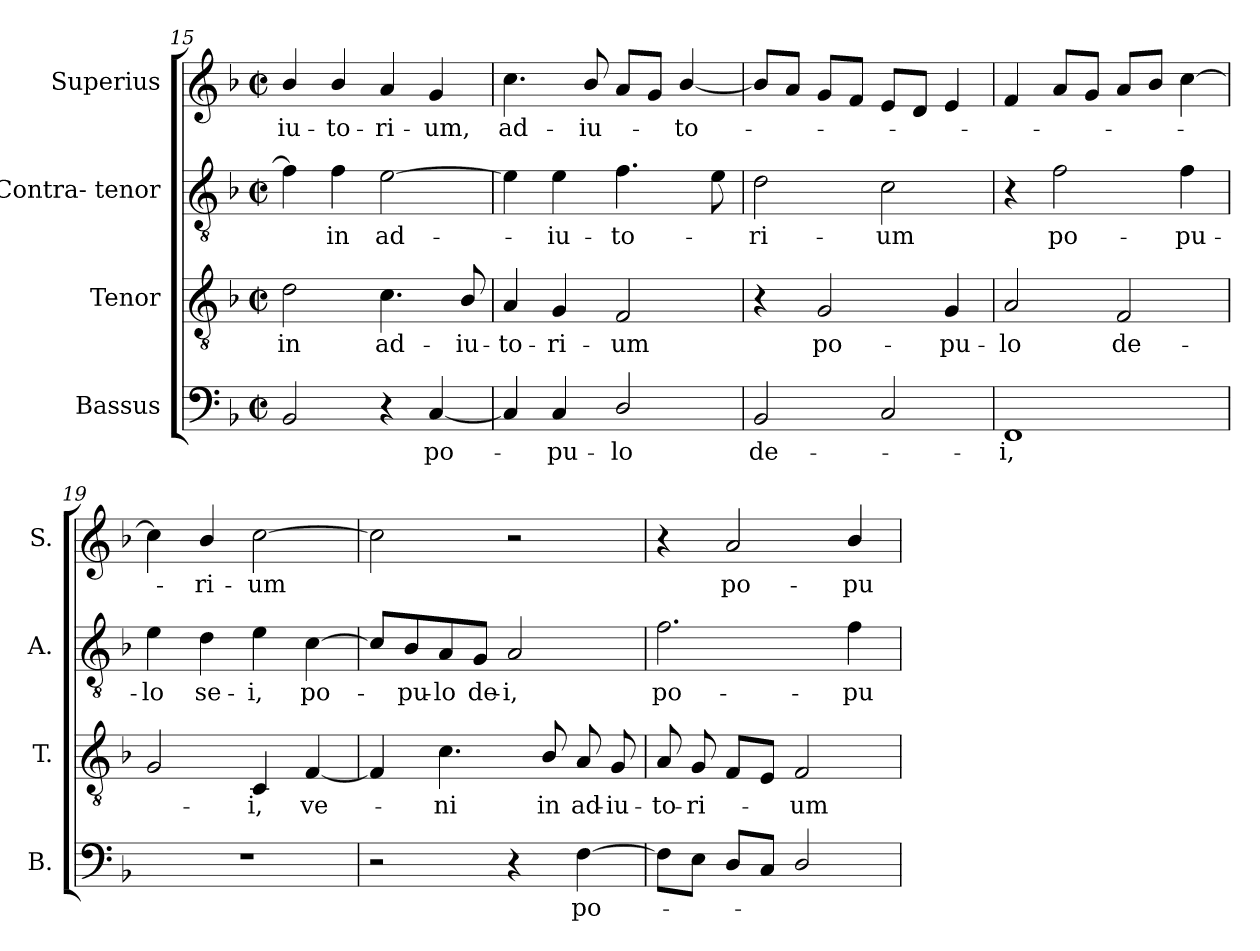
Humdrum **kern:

**kern	**text	**kern	**text	**kern	**text	**kern	**text
*part4	*part4	*part3	*part3	*part2	*part2	*part1	*part1
*staff4	*staff4	*staff3	*staff3	*staff2	*staff2	*staff1	*staff1
*I"Bassus	*	*I"Tenor	*	*I"Contra- tenor	*	*I"Superius	*
*I'B.	*	*I'T.	*	*I'A.	*	*I'S.	*
!!LO:LB:g=z
*clefF4	*	*clefGv2	*	*clefGv2	*	*clefG2	*
*	*	*ITrd7c12	*	*ITrd7c12	*	*	*
*k[b-]	*	*k[b-]	*	*k[b-]	*	*k[b-]	*
*F:	*	*F:	*	*F:	*	*F:	*
*M2/2	*	*M2/2	*	*M2/2	*	*M2/2	*
*met(c|)	*	*met(c|)	*	*met(c|)	*	*met(c|)	*
=15	=15	=15	=15	=15	=15	=15	=15
!	!	!	!LO:LY:b:color=#000000	!	!	!	!
!	!	!	!	!	!	!	!LO:LY:b:color=#000000
2BB-i/	.	2Di\	in	4Fi\]	.	4b-i/	-iu-
!	!	!	!	!	!LO:LY:b:color=#000000	!	!
!	!	!	!	!	!	!	!LO:LY:b:color=#000000
.	.	.	.	4Fi\	in	4b-i/	-to-
!	!	!	!LO:LY:b:color=#000000	!	!	!	!
!	!	!	!	!	!LO:LY:b:color=#000000	!	!
!	!	!	!	!	!	!	!LO:LY:b:color=#000000
4r	.	4.Ci\	ad-	[2Ei\	ad-	4ai/	-ri-
!	!LO:LY:b:color=#000000	!	!	!	!	!	!
!	!	!	!	!	!	!	!LO:LY:b:color=#000000
[4Ci/	po-	.	.	.	.	4gi/	-um,
!	!	!	!LO:LY:b:color=#000000	!	!	!	!
.	.	8BB-i/	-iu-	.	.	.	.
=16	=16	=16	=16	=16	=16	=16	=16
!	!	!	!LO:LY:b:color=#000000	!	!	!	!
!	!	!	!	!	!	!	!LO:LY:b:color=#000000
4Ci/]	.	4AAi/	-to-	4Ei\]	.	4.cci\	ad-
!	!LO:LY:b:color=#000000	!	!	!	!	!	!
!	!	!	!LO:LY:b:color=#000000	!	!	!	!
!	!	!	!	!	!LO:LY:b:color=#000000	!	!
4Ci/	-pu-	4GGi/	-ri-	4Ei\	-iu-	.	.
!	!	!	!	!	!	!	!LO:LY:b:color=#000000
.	.	.	.	.	.	8b-i/	-iu-
!	!LO:LY:b:color=#000000	!	!	!	!	!	!
!	!	!	!LO:LY:b:color=#000000	!	!	!	!
!	!	!	!	!	!LO:LY:b:color=#000000	!	!
2Di/	-lo	2FFi/	-um	4.Fi\	-to-	8ai/L	.
.	.	.	.	.	.	8gi/J	.
!	!	!	!	!	!	!	!LO:LY:b:color=#000000
.	.	.	.	.	.	[4b-i/	-to-
.	.	.	.	8Ei\	.	.	.
=17	=17	=17	=17	=17	=17	=17	=17
!	!LO:LY:b:color=#000000	!	!	!	!	!	!
!	!	!	!	!	!LO:LY:b:color=#000000	!	!
2BB-i/	de-	4r	.	2Di\	-ri-	8b-i/L]	.
.	.	.	.	.	.	8ai/J	.
!	!	!	!LO:LY:b:color=#000000	!	!	!	!
.	.	2GGi/	po-	.	.	8gi/L	.
.	.	.	.	.	.	8fi/J	.
!	!	!	!	!	!LO:LY:b:color=#000000	!	!
2Ci/	.	.	.	2Ci\	-um	8ei/L	.
.	.	.	.	.	.	8di/J	.
!	!	!	!LO:LY:b:color=#000000	!	!	!	!
.	.	4GGi/	-pu-	.	.	4ei/	.
=18	=18	=18	=18	=18	=18	=18	=18
!	!LO:LY:b:color=#000000	!	!	!	!	!	!
!	!	!	!LO:LY:b:color=#000000	!	!	!	!
1FFi	-i,	2AAi/	-lo	4r	.	4fi/	.
!	!	!	!	!	!LO:LY:b:color=#000000	!	!
.	.	.	.	2Fi\	po-	8ai/L	.
.	.	.	.	.	.	8gi/J	.
!	!	!	!LO:LY:b:color=#000000	!	!	!	!
.	.	2FFi/	de-	.	.	8ai/L	.
.	.	.	.	.	.	8b-i/J	.
!	!	!	!	!	!LO:LY:b:color=#000000	!	!
.	.	.	.	4Fi\	-pu-	[4cci\	.
=19	=19	=19	=19	=19	=19	=19	=19
!	!	!	!	!	!LO:LY:b:color=#000000	!	!
1r	.	2GGi/	.	4Ei\	-lo	4cci\]	.
!	!	!	!	!	!LO:LY:b:color=#000000	!	!
!	!	!	!	!	!	!	!LO:LY:b:color=#000000
.	.	.	.	4Di\	se-	4b-i/	-ri-
!	!	!	!LO:LY:b:color=#000000	!	!	!	!
!	!	!	!	!	!LO:LY:b:color=#000000	!	!
!	!	!	!	!	!	!	!LO:LY:b:color=#000000
.	.	4CCi/	-i,	4Ei\	-i,	[2cci\	-um
!	!	!	!LO:LY:b:color=#000000	!	!	!	!
!	!	!	!	!	!LO:LY:b:color=#000000	!	!
.	.	[4FFi/	ve-	[4Ci\	po-	.	.
!!LO:PB:g=z
=20	=20	=20	=20	=20	=20	=20	=20
2r	.	4FFi/]	.	8Ci/L]	.	2cci\]	.
!	!	!	!	!	!LO:LY:b:color=#000000	!	!
.	.	.	.	8BB-i/	-pu-	.	.
!	!	!	!LO:LY:b:color=#000000	!	!	!	!
!	!	!	!	!	!LO:LY:b:color=#000000	!	!
.	.	4.Ci\	-ni	8AAi/	-lo	.	.
!	!	!	!	!	!LO:LY:b:color=#000000	!	!
.	.	.	.	8GGi/J	de-	.	.
!	!	!	!	!	!LO:LY:b:color=#000000	!	!
4r	.	.	.	2AAi/	-i,	2r	.
!	!	!	!LO:LY:b:color=#000000	!	!	!	!
.	.	8BB-i/	in	.	.	.	.
!	!LO:LY:b:color=#000000	!	!	!	!	!	!
!	!	!	!LO:LY:b:color=#000000	!	!	!	!
[4Fi\	po-	8AAi/	ad-	.	.	.	.
!	!	!	!LO:LY:b:color=#000000	!	!	!	!
.	.	8GGi/	-iu-	.	.	.	.
=21	=21	=21	=21	=21	=21	=21	=21
!	!	!	!LO:LY:b:color=#000000	!	!	!	!
!	!	!	!	!	!LO:LY:b:color=#000000	!	!
8Fi\L]	.	8AAi/	-to-	2.Fi\	po-	4r	.
!	!	!	!LO:LY:b:color=#000000	!	!	!	!
8Ei\J	.	8GGi/	-ri-	.	.	.	.
!	!	!	!	!	!	!	!LO:LY:b:color=#000000
8Di/L	.	8FFi/L	.	.	.	2ai/	po-
8Ci/J	.	8EEi/J	.	.	.	.	.
!	!	!	!LO:LY:b:color=#000000	!	!	!	!
2Di/	.	2FFi/	-um	.	.	.	.
!	!	!	!	!	!LO:LY:b:color=#000000	!	!
!	!	!	!	!	!	!	!LO:LY:b:color=#000000
.	.	.	.	4Fi\	-pu-	4b-i/	-pu-
=	=	=	=	=	=	=	=
*-	*-	*-	*-	*-	*-	*-	*-
